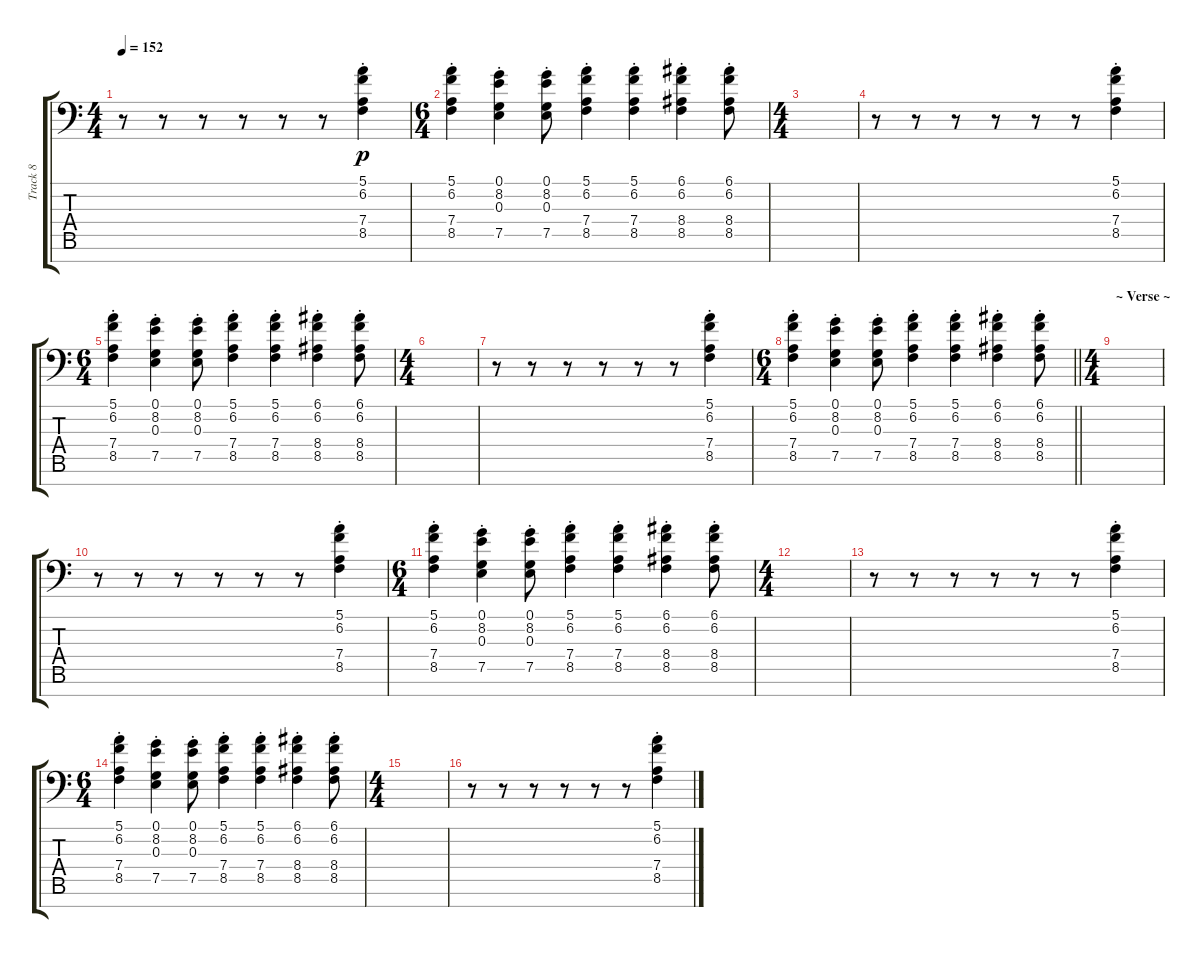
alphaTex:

\track ("Track 8" "Track 8") {instrument choiraahs}
\staff {score tabs}
\tuning (E4 B3 G3 D3 A2 E2 A1) {hide}
\ts (4 4)
\tempo 152
\clef f4
\ks c
r.8{dy p} r.8 r.8 r.8 r.8 r.8 (5.1{st} 6.2{st} 7.4{st} 8.5{st}).4 |
\ts (6 4)
(5.1{st} 6.2{st} 7.4{st} 8.5{st}).4 (0.1{st} 8.2{st} 0.3{st} 7.5{st}).4 (0.1{st} 8.2{st} 0.3{st} 7.5{st}).8 (5.1{st} 6.2{st} 7.4{st} 8.5{st}).4 (5.1{st} 6.2{st} 7.4{st} 8.5{st}).4 (6.1{st} 6.2{st} 8.4{st} 8.5{st}).4 (6.1{st} 6.2{st} 8.4{st} 8.5{st}).8 |
\ts (4 4)
|
r.8 r.8 r.8 r.8 r.8 r.8 (5.1{st} 6.2{st} 7.4{st} 8.5{st}).4 |
\ts (6 4)
(5.1{st} 6.2{st} 7.4{st} 8.5{st}).4 (0.1{st} 8.2{st} 0.3{st} 7.5{st}).4 (0.1{st} 8.2{st} 0.3{st} 7.5{st}).8 (5.1{st} 6.2{st} 7.4{st} 8.5{st}).4 (5.1{st} 6.2{st} 7.4{st} 8.5{st}).4 (6.1{st} 6.2{st} 8.4{st} 8.5{st}).4 (6.1{st} 6.2{st} 8.4{st} 8.5{st}).8 |
\ts (4 4)
|
r.8 r.8 r.8 r.8 r.8 r.8 (5.1{st} 6.2{st} 7.4{st} 8.5{st}).4 |
\ts (6 4)
\barLineRight lightlight
(5.1{st} 6.2{st} 7.4{st} 8.5{st}).4 (0.1{st} 8.2{st} 0.3{st} 7.5{st}).4 (0.1{st} 8.2{st} 0.3{st} 7.5{st}).8 (5.1{st} 6.2{st} 7.4{st} 8.5{st}).4 (5.1{st} 6.2{st} 7.4{st} 8.5{st}).4 (6.1{st} 6.2{st} 8.4{st} 8.5{st}).4 (6.1{st} 6.2{st} 8.4{st} 8.5{st}).8 |
\ts (4 4)
\section ("" "~ Verse ~")
|
r.8 r.8 r.8 r.8 r.8 r.8 (5.1{st} 6.2{st} 7.4{st} 8.5{st}).4 |
\ts (6 4)
(5.1{st} 6.2{st} 7.4{st} 8.5{st}).4 (0.1{st} 8.2{st} 0.3{st} 7.5{st}).4 (0.1{st} 8.2{st} 0.3{st} 7.5{st}).8 (5.1{st} 6.2{st} 7.4{st} 8.5{st}).4 (5.1{st} 6.2{st} 7.4{st} 8.5{st}).4 (6.1{st} 6.2{st} 8.4{st} 8.5{st}).4 (6.1{st} 6.2{st} 8.4{st} 8.5{st}).8 |
\ts (4 4)
|
r.8 r.8 r.8 r.8 r.8 r.8 (5.1{st} 6.2{st} 7.4{st} 8.5{st}).4 |
\ts (6 4)
(5.1{st} 6.2{st} 7.4{st} 8.5{st}).4 (0.1{st} 8.2{st} 0.3{st} 7.5{st}).4 (0.1{st} 8.2{st} 0.3{st} 7.5{st}).8 (5.1{st} 6.2{st} 7.4{st} 8.5{st}).4 (5.1{st} 6.2{st} 7.4{st} 8.5{st}).4 (6.1{st} 6.2{st} 8.4{st} 8.5{st}).4 (6.1{st} 6.2{st} 8.4{st} 8.5{st}).8 |
\ts (4 4)
|
r.8 r.8 r.8 r.8 r.8 r.8 (5.1{st} 6.2{st} 7.4{st} 8.5{st}).4
